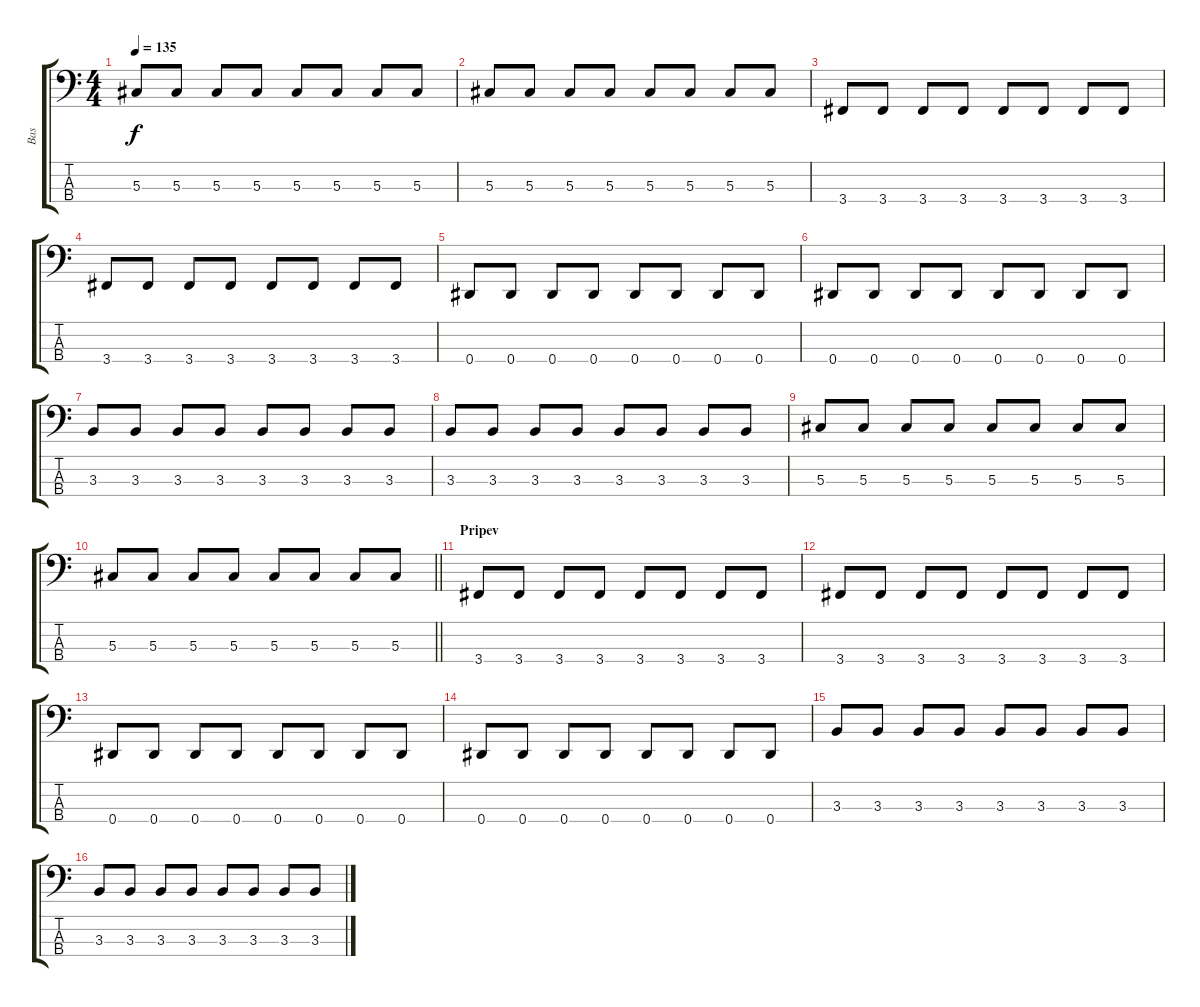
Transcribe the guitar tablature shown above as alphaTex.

\track ("Bas" "Bas") {instrument electricbassfinger}
\staff {score tabs}
\tuning (Gb2 Db2 Ab1 Eb1) {hide}
\ts (4 4)
\tempo 135
\clef f4
\ks c
5.3.8{dy f} 5.3.8 5.3.8 5.3.8 5.3.8 5.3.8 5.3.8 5.3.8 |
5.3.8 5.3.8 5.3.8 5.3.8 5.3.8 5.3.8 5.3.8 5.3.8 |
3.4.8 3.4.8 3.4.8 3.4.8 3.4.8 3.4.8 3.4.8 3.4.8 |
3.4.8 3.4.8 3.4.8 3.4.8 3.4.8 3.4.8 3.4.8 3.4.8 |
0.4.8 0.4.8 0.4.8 0.4.8 0.4.8 0.4.8 0.4.8 0.4.8 |
0.4.8 0.4.8 0.4.8 0.4.8 0.4.8 0.4.8 0.4.8 0.4.8 |
3.3.8 3.3.8 3.3.8 3.3.8 3.3.8 3.3.8 3.3.8 3.3.8 |
3.3.8 3.3.8 3.3.8 3.3.8 3.3.8 3.3.8 3.3.8 3.3.8 |
5.3.8 5.3.8 5.3.8 5.3.8 5.3.8 5.3.8 5.3.8 5.3.8 |
\barLineRight lightlight
5.3.8 5.3.8 5.3.8 5.3.8 5.3.8 5.3.8 5.3.8 5.3.8 |
\section ("" "Pripev")
3.4.8 3.4.8 3.4.8 3.4.8 3.4.8 3.4.8 3.4.8 3.4.8 |
3.4.8 3.4.8 3.4.8 3.4.8 3.4.8 3.4.8 3.4.8 3.4.8 |
0.4.8 0.4.8 0.4.8 0.4.8 0.4.8 0.4.8 0.4.8 0.4.8 |
0.4.8 0.4.8 0.4.8 0.4.8 0.4.8 0.4.8 0.4.8 0.4.8 |
3.3.8 3.3.8 3.3.8 3.3.8 3.3.8 3.3.8 3.3.8 3.3.8 |
3.3.8 3.3.8 3.3.8 3.3.8 3.3.8 3.3.8 3.3.8 3.3.8
